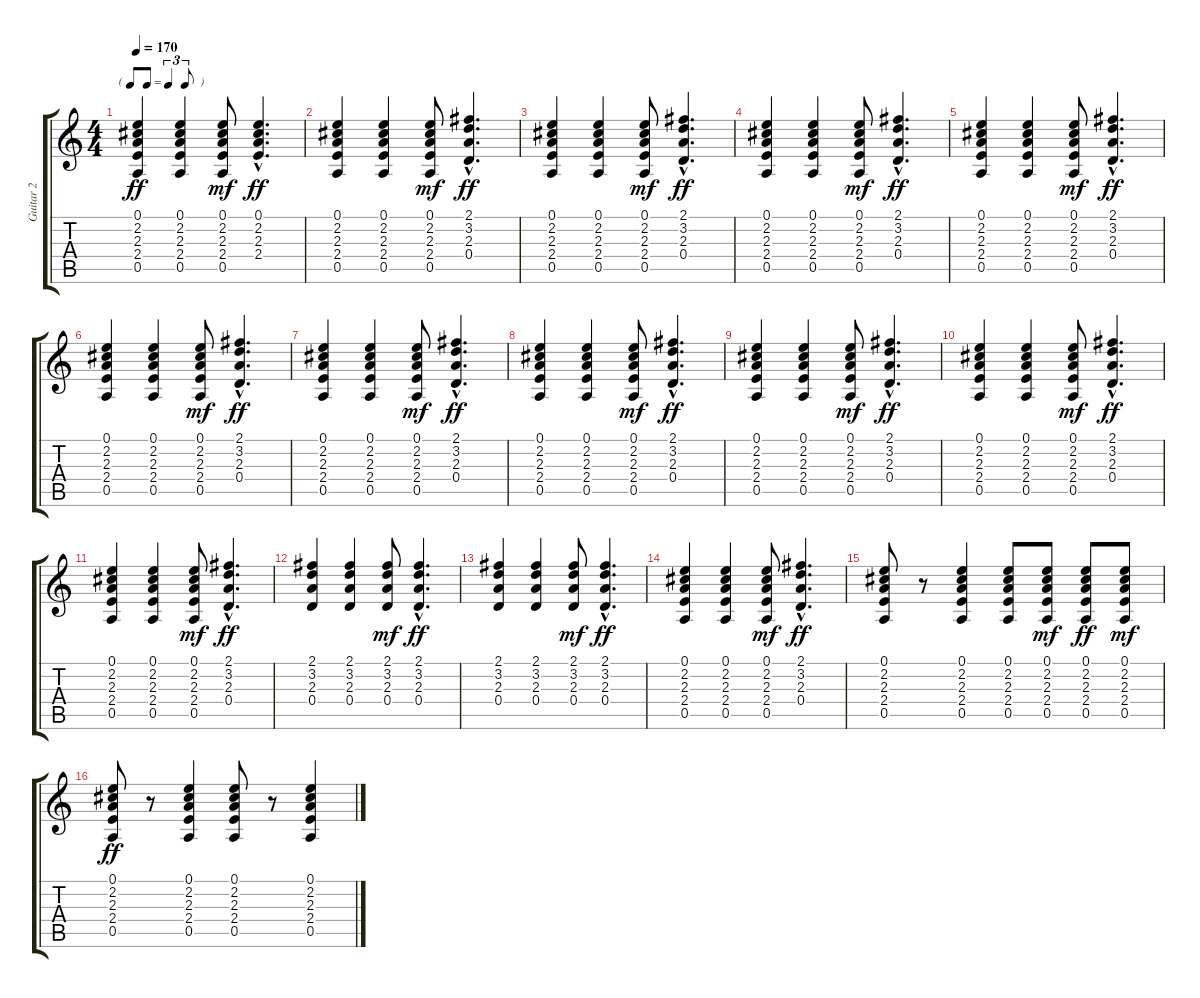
\track ("Guitar 2" "Guitar 2") {instrument electricguitarclean}
\staff {score tabs}
\tuning (E4 B3 G3 D3 A2 E2) {hide}
\ts (4 4)
\tf triplet8th
\tempo 170
\clef g2
\ks c
(0.1 2.2 2.3 2.4 0.5).4{dy ff} (0.1 2.2 2.3 2.4 0.5).4 (0.1 2.2 2.3 2.4 0.5).8{dy mf} (0.1{hac} 2.2{hac} 2.3{hac} 2.4{hac}).4{d dy ff} |
(0.1 2.2 2.3 2.4 0.5).4 (0.1 2.2 2.3 2.4 0.5).4 (0.1 2.2 2.3 2.4 0.5).8{dy mf} (2.1{hac} 3.2{hac} 2.3{hac} 0.4{hac}).4{d dy ff} |
(0.1 2.2 2.3 2.4 0.5).4 (0.1 2.2 2.3 2.4 0.5).4 (0.1 2.2 2.3 2.4 0.5).8{dy mf} (2.1{hac} 3.2{hac} 2.3{hac} 0.4{hac}).4{d dy ff} |
(0.1 2.2 2.3 2.4 0.5).4 (0.1 2.2 2.3 2.4 0.5).4 (0.1 2.2 2.3 2.4 0.5).8{dy mf} (2.1{hac} 3.2{hac} 2.3{hac} 0.4{hac}).4{d dy ff} |
(0.1 2.2 2.3 2.4 0.5).4 (0.1 2.2 2.3 2.4 0.5).4 (0.1 2.2 2.3 2.4 0.5).8{dy mf} (2.1{hac} 3.2{hac} 2.3{hac} 0.4{hac}).4{d dy ff} |
(0.1 2.2 2.3 2.4 0.5).4 (0.1 2.2 2.3 2.4 0.5).4 (0.1 2.2 2.3 2.4 0.5).8{dy mf} (2.1{hac} 3.2{hac} 2.3{hac} 0.4{hac}).4{d dy ff} |
(0.1 2.2 2.3 2.4 0.5).4 (0.1 2.2 2.3 2.4 0.5).4 (0.1 2.2 2.3 2.4 0.5).8{dy mf} (2.1{hac} 3.2{hac} 2.3{hac} 0.4{hac}).4{d dy ff} |
(0.1 2.2 2.3 2.4 0.5).4 (0.1 2.2 2.3 2.4 0.5).4 (0.1 2.2 2.3 2.4 0.5).8{dy mf} (2.1{hac} 3.2{hac} 2.3{hac} 0.4{hac}).4{d dy ff} |
(0.1 2.2 2.3 2.4 0.5).4 (0.1 2.2 2.3 2.4 0.5).4 (0.1 2.2 2.3 2.4 0.5).8{dy mf} (2.1{hac} 3.2{hac} 2.3{hac} 0.4{hac}).4{d dy ff} |
(0.1 2.2 2.3 2.4 0.5).4 (0.1 2.2 2.3 2.4 0.5).4 (0.1 2.2 2.3 2.4 0.5).8{dy mf} (2.1{hac} 3.2{hac} 2.3{hac} 0.4{hac}).4{d dy ff} |
(0.1 2.2 2.3 2.4 0.5).4 (0.1 2.2 2.3 2.4 0.5).4 (0.1 2.2 2.3 2.4 0.5).8{dy mf} (2.1{hac} 3.2{hac} 2.3{hac} 0.4{hac}).4{d dy ff} |
(2.1 3.2 2.3 0.4).4 (2.1 3.2 2.3 0.4).4 (2.1 3.2 2.3 0.4).8{dy mf} (2.1{hac} 3.2{hac} 2.3{hac} 0.4).4{d dy ff} |
(2.1 3.2 2.3 0.4).4 (2.1 3.2 2.3 0.4).4 (2.1 3.2 2.3 0.4).8{dy mf} (2.1{hac} 3.2{hac} 2.3{hac} 0.4).4{d dy ff} |
(0.1 2.2 2.3 2.4 0.5).4 (0.1 2.2 2.3 2.4 0.5).4 (0.1 2.2 2.3 2.4 0.5).8{dy mf} (2.1{hac} 3.2{hac} 2.3{hac} 0.4{hac}).4{d dy ff} |
(0.1 2.2 2.3 2.4 0.5).8 r.8 (0.1 2.2 2.3 2.4 0.5).4 (0.1 2.2 2.3 2.4 0.5).8 (0.1 2.2 2.3 2.4 0.5).8{dy mf} (0.1 2.2 2.3 2.4 0.5).8{dy ff} (0.1 2.2 2.3 2.4 0.5).8{dy mf} |
(0.1 2.2 2.3 2.4 0.5).8{dy ff} r.8 (0.1 2.2 2.3 2.4 0.5).4 (0.1 2.2 2.3 2.4 0.5).8 r.8 (0.1 2.2 2.3 2.4 0.5).4
